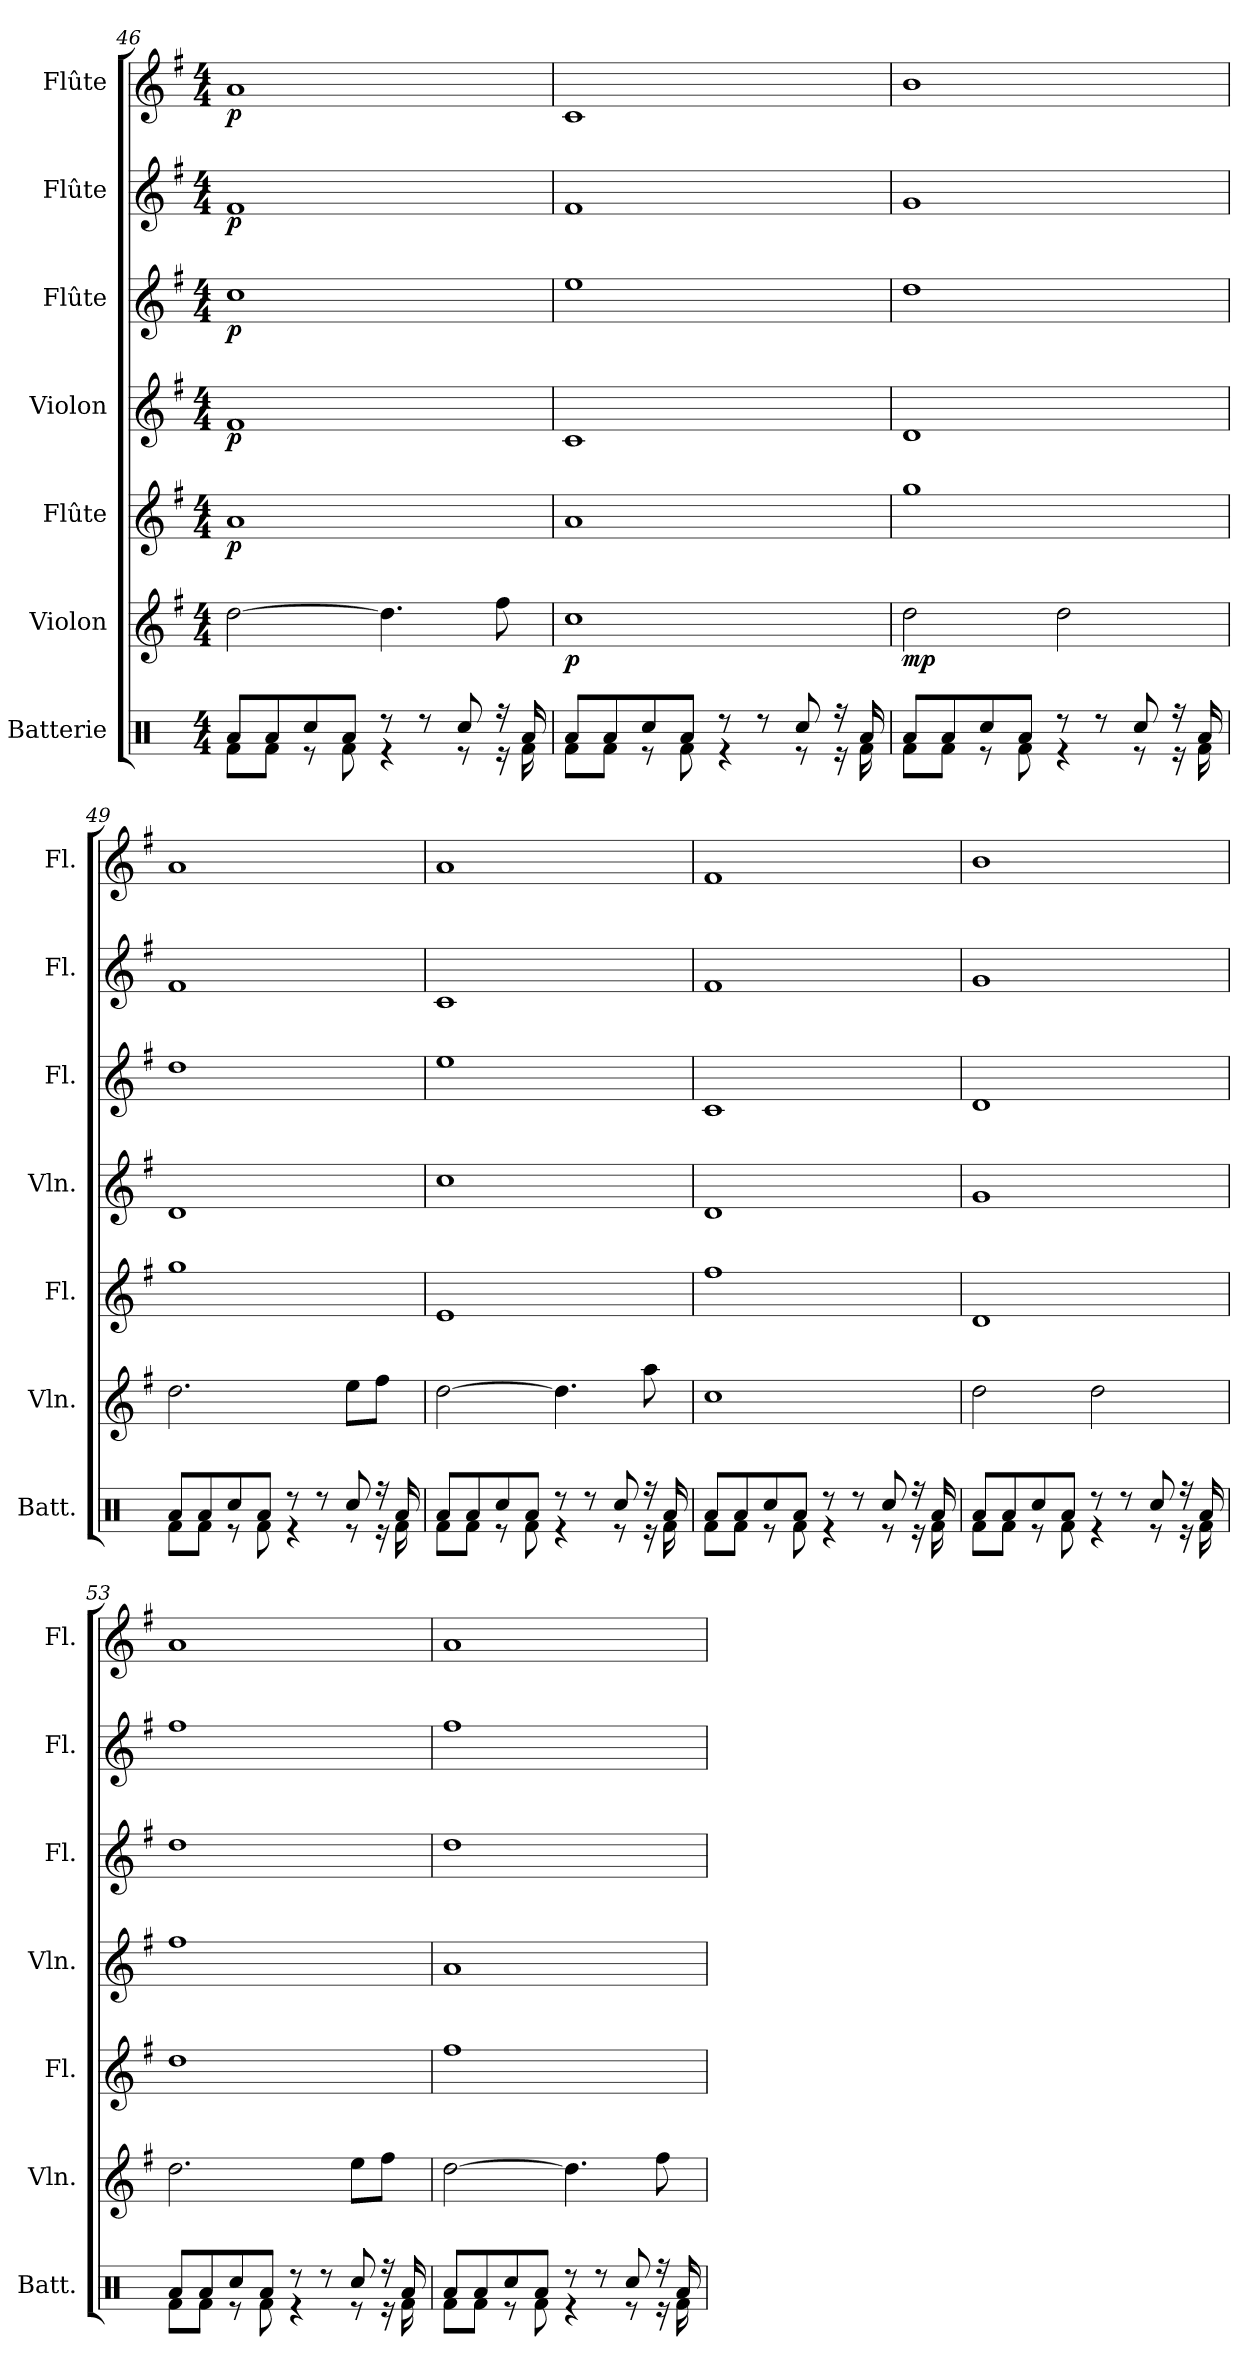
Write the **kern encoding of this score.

**kern	**kern	**dynam	**kern	**dynam	**kern	**dynam	**kern	**dynam	**kern	**dynam	**kern	**dynam
*part7	*part6	*part6	*part5	*part5	*part4	*part4	*part3	*part3	*part2	*part2	*part1	*part1
*staff7	*staff6	*staff6	*staff5	*staff5	*staff4	*staff4	*staff3	*staff3	*staff2	*staff2	*staff1	*staff1
*I"Batterie	*I"Violon	*	*I"Flûte	*	*I"Violon	*	*I"Flûte	*	*I"Flûte	*	*I"Flûte	*
*I'Batt.	*I'Vln.	*	*I'Fl.	*	*I'Vln.	*	*I'Fl.	*	*I'Fl.	*	*I'Fl.	*
*clefX	*clefG2	*	*clefG2	*	*clefG2	*	*clefG2	*	*clefG2	*	*clefG2	*
*k[]	*k[f#]	*	*k[f#]	*	*k[f#]	*	*k[f#]	*	*k[f#]	*	*k[f#]	*
*M4/4	*M4/4	*	*M4/4	*	*M4/4	*	*M4/4	*	*M4/4	*	*M4/4	*
=46	=46	=46	=46	=46	=46	=46	=46	=46	=46	=46	=46	=46
*^	*	*	*	*	*	*	*	*	*	*	*	*
!	!	!	!	!	!LO:DY:b	!	!LO:DY:b	!	!LO:DY:b	!	!LO:DY:b	!	!LO:DY:b
8Ra/L	8Rf\L	[2dd\	.	1a	p	1f#	p	1cc	p	1f#	p	1a	p
8Ra/	8Rf\J	.	.	.	.	.	.	.	.	.	.	.	.
8Rcc/	8r	.	.	.	.	.	.	.	.	.	.	.	.
8Ra/J	8Rf\	.	.	.	.	.	.	.	.	.	.	.	.
8r	4r	4.dd\]	.	.	.	.	.	.	.	.	.	.	.
8r	.	.	.	.	.	.	.	.	.	.	.	.	.
8Rcc/	8r	.	.	.	.	.	.	.	.	.	.	.	.
16r	16r	8ff#\	.	.	.	.	.	.	.	.	.	.	.
16Ra/	16Rf\	.	.	.	.	.	.	.	.	.	.	.	.
!!LO:PB:g=z
=47	=47	=47	=47	=47	=47	=47	=47	=47	=47	=47	=47	=47	=47
!	!	!	!LO:DY:b	!	!	!	!	!	!	!	!	!	!
8Ra/L	8Rf\L	1cc	p	1a	.	1c	.	1ee	.	1f#	.	1c	.
8Ra/	8Rf\J	.	.	.	.	.	.	.	.	.	.	.	.
8Rcc/	8r	.	.	.	.	.	.	.	.	.	.	.	.
8Ra/J	8Rf\	.	.	.	.	.	.	.	.	.	.	.	.
8r	4r	.	.	.	.	.	.	.	.	.	.	.	.
8r	.	.	.	.	.	.	.	.	.	.	.	.	.
8Rcc/	8r	.	.	.	.	.	.	.	.	.	.	.	.
16r	16r	.	.	.	.	.	.	.	.	.	.	.	.
16Ra/	16Rf\	.	.	.	.	.	.	.	.	.	.	.	.
=48	=48	=48	=48	=48	=48	=48	=48	=48	=48	=48	=48	=48	=48
!	!	!	!LO:DY:b	!	!	!	!	!	!	!	!	!	!
8Ra/L	8Rf\L	2dd\	mp	1gg	.	1d	.	1dd	.	1g	.	1b	.
8Ra/	8Rf\J	.	.	.	.	.	.	.	.	.	.	.	.
8Rcc/	8r	.	.	.	.	.	.	.	.	.	.	.	.
8Ra/J	8Rf\	.	.	.	.	.	.	.	.	.	.	.	.
8r	4r	2dd\	.	.	.	.	.	.	.	.	.	.	.
8r	.	.	.	.	.	.	.	.	.	.	.	.	.
8Rcc/	8r	.	.	.	.	.	.	.	.	.	.	.	.
16r	16r	.	.	.	.	.	.	.	.	.	.	.	.
16Ra/	16Rf\	.	.	.	.	.	.	.	.	.	.	.	.
=49	=49	=49	=49	=49	=49	=49	=49	=49	=49	=49	=49	=49	=49
8Ra/L	8Rf\L	2.dd\	.	1gg	.	1d	.	1dd	.	1f#	.	1a	.
8Ra/	8Rf\J	.	.	.	.	.	.	.	.	.	.	.	.
8Rcc/	8r	.	.	.	.	.	.	.	.	.	.	.	.
8Ra/J	8Rf\	.	.	.	.	.	.	.	.	.	.	.	.
8r	4r	.	.	.	.	.	.	.	.	.	.	.	.
8r	.	.	.	.	.	.	.	.	.	.	.	.	.
8Rcc/	8r	8ee\L	.	.	.	.	.	.	.	.	.	.	.
16r	16r	8ff#\J	.	.	.	.	.	.	.	.	.	.	.
16Ra/	16Rf\	.	.	.	.	.	.	.	.	.	.	.	.
=50	=50	=50	=50	=50	=50	=50	=50	=50	=50	=50	=50	=50	=50
8Ra/L	8Rf\L	[2dd\	.	1e	.	1cc	.	1ee	.	1c	.	1a	.
8Ra/	8Rf\J	.	.	.	.	.	.	.	.	.	.	.	.
8Rcc/	8r	.	.	.	.	.	.	.	.	.	.	.	.
8Ra/J	8Rf\	.	.	.	.	.	.	.	.	.	.	.	.
8r	4r	4.dd\]	.	.	.	.	.	.	.	.	.	.	.
8r	.	.	.	.	.	.	.	.	.	.	.	.	.
8Rcc/	8r	.	.	.	.	.	.	.	.	.	.	.	.
16r	16r	8aa\	.	.	.	.	.	.	.	.	.	.	.
16Ra/	16Rf\	.	.	.	.	.	.	.	.	.	.	.	.
!!LO:PB:g=z
=51	=51	=51	=51	=51	=51	=51	=51	=51	=51	=51	=51	=51	=51
8Ra/L	8Rf\L	1cc	.	1ff#	.	1d	.	1c	.	1f#	.	1f#	.
8Ra/	8Rf\J	.	.	.	.	.	.	.	.	.	.	.	.
8Rcc/	8r	.	.	.	.	.	.	.	.	.	.	.	.
8Ra/J	8Rf\	.	.	.	.	.	.	.	.	.	.	.	.
8r	4r	.	.	.	.	.	.	.	.	.	.	.	.
8r	.	.	.	.	.	.	.	.	.	.	.	.	.
8Rcc/	8r	.	.	.	.	.	.	.	.	.	.	.	.
16r	16r	.	.	.	.	.	.	.	.	.	.	.	.
16Ra/	16Rf\	.	.	.	.	.	.	.	.	.	.	.	.
=52	=52	=52	=52	=52	=52	=52	=52	=52	=52	=52	=52	=52	=52
8Ra/L	8Rf\L	2dd\	.	1d	.	1g	.	1d	.	1g	.	1b	.
8Ra/	8Rf\J	.	.	.	.	.	.	.	.	.	.	.	.
8Rcc/	8r	.	.	.	.	.	.	.	.	.	.	.	.
8Ra/J	8Rf\	.	.	.	.	.	.	.	.	.	.	.	.
8r	4r	2dd\	.	.	.	.	.	.	.	.	.	.	.
8r	.	.	.	.	.	.	.	.	.	.	.	.	.
8Rcc/	8r	.	.	.	.	.	.	.	.	.	.	.	.
16r	16r	.	.	.	.	.	.	.	.	.	.	.	.
16Ra/	16Rf\	.	.	.	.	.	.	.	.	.	.	.	.
=53	=53	=53	=53	=53	=53	=53	=53	=53	=53	=53	=53	=53	=53
8Ra/L	8Rf\L	2.dd\	.	1dd	.	1ff#	.	1dd	.	1ff#	.	1a	.
8Ra/	8Rf\J	.	.	.	.	.	.	.	.	.	.	.	.
8Rcc/	8r	.	.	.	.	.	.	.	.	.	.	.	.
8Ra/J	8Rf\	.	.	.	.	.	.	.	.	.	.	.	.
8r	4r	.	.	.	.	.	.	.	.	.	.	.	.
8r	.	.	.	.	.	.	.	.	.	.	.	.	.
8Rcc/	8r	8ee\L	.	.	.	.	.	.	.	.	.	.	.
16r	16r	8ff#\J	.	.	.	.	.	.	.	.	.	.	.
16Ra/	16Rf\	.	.	.	.	.	.	.	.	.	.	.	.
=54	=54	=54	=54	=54	=54	=54	=54	=54	=54	=54	=54	=54	=54
8Ra/L	8Rf\L	[2dd\	.	1ff#	.	1a	.	1dd	.	1ff#	.	1a	.
8Ra/	8Rf\J	.	.	.	.	.	.	.	.	.	.	.	.
8Rcc/	8r	.	.	.	.	.	.	.	.	.	.	.	.
8Ra/J	8Rf\	.	.	.	.	.	.	.	.	.	.	.	.
8r	4r	4.dd\]	.	.	.	.	.	.	.	.	.	.	.
8r	.	.	.	.	.	.	.	.	.	.	.	.	.
8Rcc/	8r	.	.	.	.	.	.	.	.	.	.	.	.
16r	16r	8ff#\	.	.	.	.	.	.	.	.	.	.	.
16Ra/	16Rf\	.	.	.	.	.	.	.	.	.	.	.	.
*v	*v	*	*	*	*	*	*	*	*	*	*	*	*
=	=	=	=	=	=	=	=	=	=	=	=	=
*-	*-	*-	*-	*-	*-	*-	*-	*-	*-	*-	*-	*-
